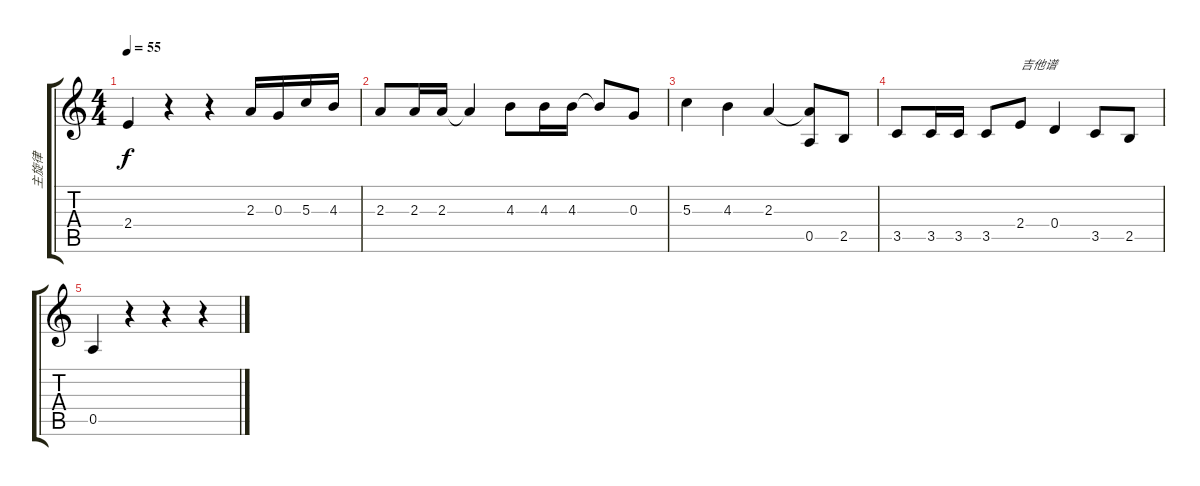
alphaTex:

\track ("主旋律" "主旋律") {instrument fretlessbass}
\staff {score tabs}
\tuning (E4 B3 G3 D3 A2 E2) {hide}
\ts (4 4)
\tempo 55
\clef g2
\ks c
2.4.4{dy f} r.4 r.4 2.3.16 0.3.16 5.3.16 4.3.16 |
2.3.8 2.3.16 2.3.16 2.3{t}.4 4.3.8 4.3.16 4.3.16 4.3{t}.8 0.3.8 |
5.3.4 4.3.4 2.3.4 (2.3{t} 0.5).8 2.5.8 |
3.5.8 3.5.16 3.5.16 3.5.8 2.4.8{txt "吉他谱"} 0.4.4 3.5.8 2.5.8 |
0.5.4 r.4 r.4 r.4
